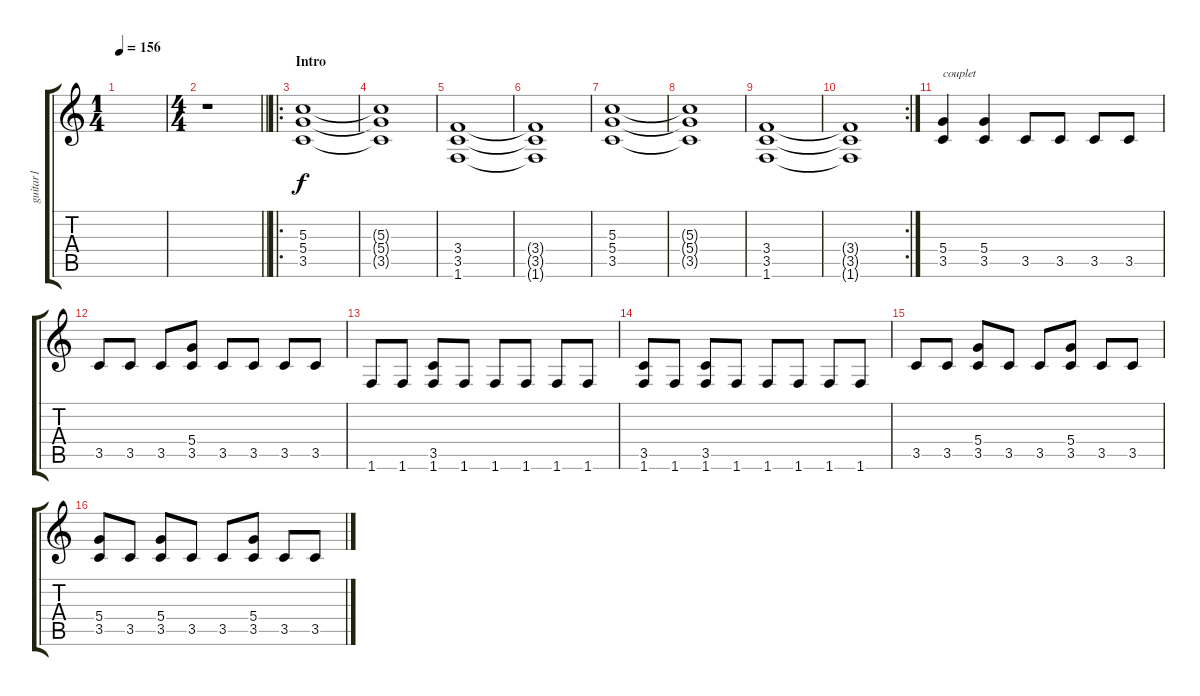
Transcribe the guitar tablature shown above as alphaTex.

\track ("guitar1" "guitar1") {instrument overdrivenguitar}
\staff {score tabs}
\tuning (E4 B3 G3 D3 A2 E2) {hide}
\ts (1 4)
\tempo 156
\clef g2
\ks c
|
\ts (4 4)
\barLineRight lightlight
r.1 |
\ro
\section ("" "Intro")
(5.3 5.4 3.5).1 |
(5.3{t} 5.4{t} 3.5{t}).1 |
(3.4 3.5 1.6).1 |
(3.4{t} 3.5{t} 1.6{t}).1 |
(5.3 5.4 3.5).1 |
(5.3{t} 5.4{t} 3.5{t}).1 |
(3.4 3.5 1.6).1 |
\rc 2
(3.4{t} 3.5{t} 1.6{t}).1 |
(5.4 3.5).4{txt "couplet"} (5.4 3.5).4 3.5.8 3.5.8 3.5.8 3.5.8 |
3.5.8 3.5.8 3.5.8 (5.4 3.5).8 3.5.8 3.5.8 3.5.8 3.5.8 |
1.6.8 1.6.8 (3.5 1.6).8 1.6.8 1.6.8 1.6.8 1.6.8 1.6.8 |
(3.5 1.6).8 1.6.8 (3.5 1.6).8 1.6.8 1.6.8 1.6.8 1.6.8 1.6.8 |
3.5.8 3.5.8 (5.4 3.5).8 3.5.8 3.5.8 (5.4 3.5).8 3.5.8 3.5.8 |
(5.4 3.5).8 3.5.8 (5.4 3.5).8 3.5.8 3.5.8 (5.4 3.5).8 3.5.8 3.5.8
